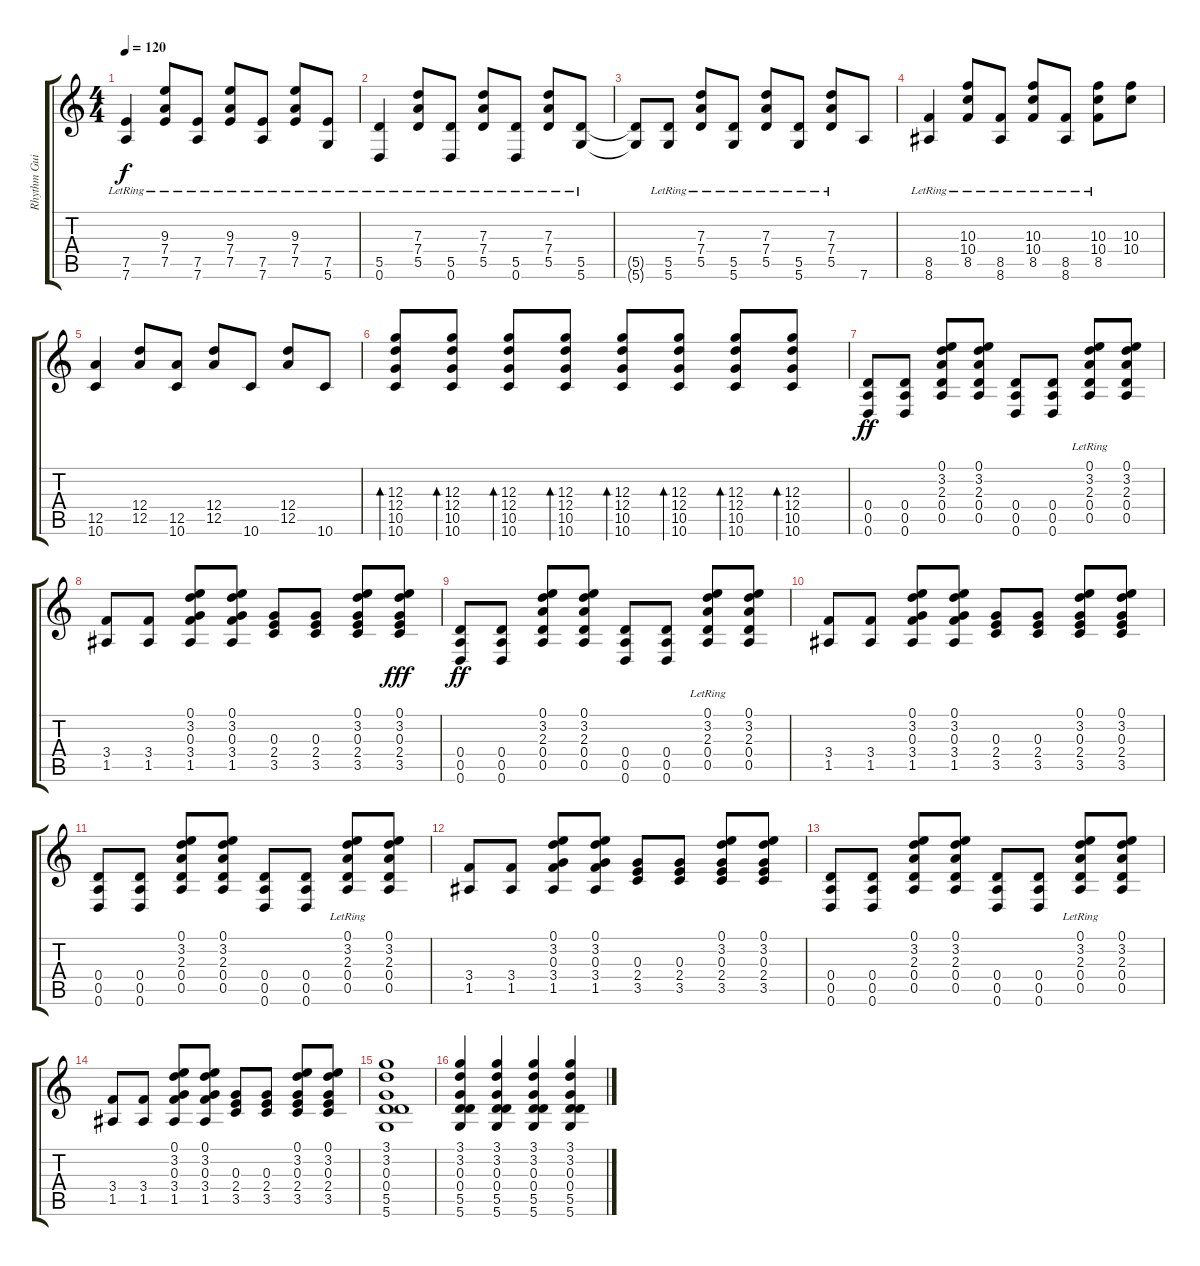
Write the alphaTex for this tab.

\track ("Rhythm Guitar 1 - CJ" "Rhythm Gui") {instrument distortionguitar}
\staff {score tabs}
\tuning (E4 B3 G3 D3 A2 D2) {hide}
\ts (4 4)
\tempo 120
\clef g2
\ks c
(7.5{lr} 7.6{lr}).4{dy f} (9.3{lr} 7.4{lr} 7.5{lr}).8 (7.5{lr} 7.6{lr}).8 (9.3{lr} 7.4{lr} 7.5{lr}).8 (7.5{lr} 7.6{lr}).8 (9.3{lr} 7.4{lr} 7.5{lr}).8 (7.5{lr} 5.6{lr}).8 |
(5.5{lr} 0.6{lr}).4 (7.3{lr} 7.4{lr} 5.5{lr}).8 (5.5{lr} 0.6{lr}).8 (7.3{lr} 7.4{lr} 5.5{lr}).8 (5.5{lr} 0.6{lr}).8 (7.3{lr} 7.4{lr} 5.5).8 (5.5{lr} 5.6{lr}).8 |
(5.5{t} 5.6{t}).8 (5.5 5.6{lr}).8 (7.3{lr} 7.4{lr} 5.5).8 (5.5 5.6{lr}).8 (7.3{lr} 7.4{lr} 5.5).8 (5.5 5.6{lr}).8 (7.3{lr} 7.4{lr} 5.5{lr}).8 7.6.8 |
(8.5{lr} 8.6{lr}).4 (10.3{lr} 10.4{lr} 8.5{lr}).8 (8.5{lr} 8.6{lr}).8 (10.3{lr} 10.4{lr} 8.5{lr}).8 (8.5{lr} 8.6{lr}).8 (10.3{lr} 10.4{lr} 8.5{lr}).8 (10.3 10.4).8 |
(12.5 10.6).4 (12.4 12.5).8 (12.5 10.6).8 (12.4 12.5).8 10.6.8 (12.4 12.5).8 10.6.8 |
(12.3 12.4 10.5 10.6).8{bd 60} (12.3 12.4 10.5 10.6).8{bd 60} (12.3 12.4 10.5 10.6).8{bd 60} (12.3 12.4 10.5 10.6).8{bd 60} (12.3 12.4 10.5 10.6).8{bd 60} (12.3 12.4 10.5 10.6).8{bd 60} (12.3 12.4 10.5 10.6).8{bd 60} (12.3 12.4 10.5 10.6).8{bd 60} |
(0.4 0.5 0.6).8{dy ff} (0.4 0.5 0.6).8 (0.1 3.2 2.3 0.4 0.5).8 (0.1 3.2 2.3 0.4 0.5).8 (0.4 0.5 0.6).8 (0.4 0.5 0.6).8 (0.1 3.2{lr} 2.3{lr} 0.4{lr} 0.5{lr}).8 (0.1 3.2 2.3 0.4 0.5).8 |
(3.4 1.5).8 (3.4 1.5).8 (0.1 3.2 0.3 3.4 1.5).8 (0.1 3.2 0.3 3.4 1.5).8 (0.3 2.4 3.5).8 (0.3 2.4 3.5).8 (0.1 3.2 0.3 2.4 3.5).8 (0.1 3.2 0.3 2.4 3.5).8{dy fff} |
(0.4 0.5 0.6).8{dy ff} (0.4 0.5 0.6).8 (0.1 3.2 2.3 0.4 0.5).8 (0.1 3.2 2.3 0.4 0.5).8 (0.4 0.5 0.6).8 (0.4 0.5 0.6).8 (0.1 3.2{lr} 2.3{lr} 0.4{lr} 0.5{lr}).8 (0.1 3.2 2.3 0.4 0.5).8 |
(3.4 1.5).8 (3.4 1.5).8 (0.1 3.2 0.3 3.4 1.5).8 (0.1 3.2 0.3 3.4 1.5).8 (0.3 2.4 3.5).8 (0.3 2.4 3.5).8 (0.1 3.2 0.3 2.4 3.5).8 (0.1 3.2 0.3 2.4 3.5).8 |
(0.4 0.5 0.6).8 (0.4 0.5 0.6).8 (0.1 3.2 2.3 0.4 0.5).8 (0.1 3.2 2.3 0.4 0.5).8 (0.4 0.5 0.6).8 (0.4 0.5 0.6).8 (0.1 3.2{lr} 2.3{lr} 0.4{lr} 0.5{lr}).8 (0.1 3.2 2.3 0.4 0.5).8 |
(3.4 1.5).8 (3.4 1.5).8 (0.1 3.2 0.3 3.4 1.5).8 (0.1 3.2 0.3 3.4 1.5).8 (0.3 2.4 3.5).8 (0.3 2.4 3.5).8 (0.1 3.2 0.3 2.4 3.5).8 (0.1 3.2 0.3 2.4 3.5).8 |
(0.4 0.5 0.6).8 (0.4 0.5 0.6).8 (0.1 3.2 2.3 0.4 0.5).8 (0.1 3.2 2.3 0.4 0.5).8 (0.4 0.5 0.6).8 (0.4 0.5 0.6).8 (0.1 3.2{lr} 2.3{lr} 0.4{lr} 0.5{lr}).8 (0.1 3.2 2.3 0.4 0.5).8 |
(3.4 1.5).8 (3.4 1.5).8 (0.1 3.2 0.3 3.4 1.5).8 (0.1 3.2 0.3 3.4 1.5).8 (0.3 2.4 3.5).8 (0.3 2.4 3.5).8 (0.1 3.2 0.3 2.4 3.5).8 (0.1 3.2 0.3 2.4 3.5).8 |
(3.1 3.2 0.3 0.4 5.5 5.6).1 |
(3.1 3.2 0.3 0.4 5.5 5.6).4 (3.1 3.2 0.3 0.4 5.5 5.6).4 (3.1 3.2 0.3 0.4 5.5 5.6).4 (3.1 3.2 0.3 0.4 5.5 5.6).4
